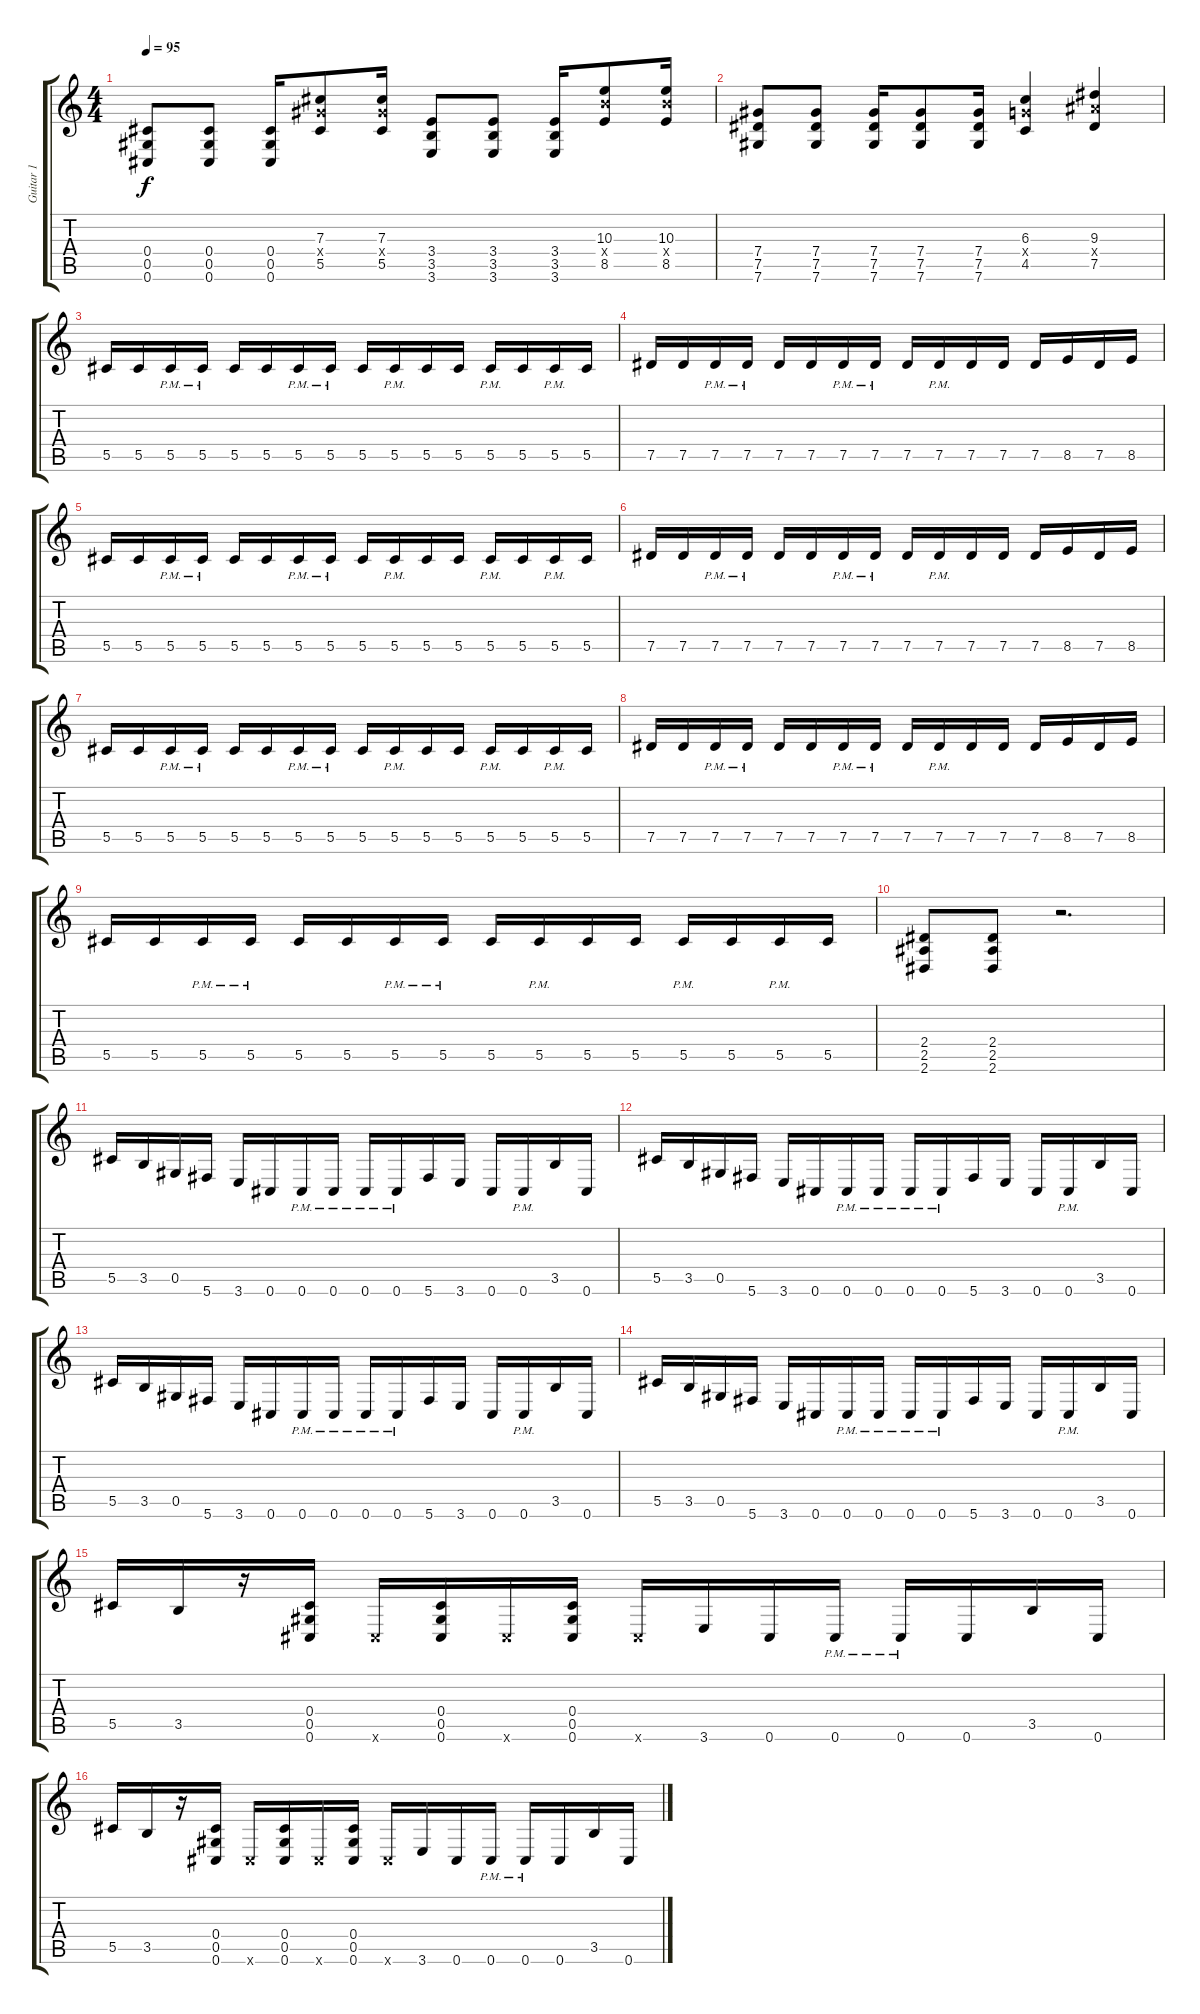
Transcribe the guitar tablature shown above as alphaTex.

\track ("Guitar 1" "Guitar 1") {instrument distortionguitar}
\staff {score tabs}
\tuning (Eb4 Bb3 Gb3 Db3 Ab2 Db2) {hide}
\ts (4 4)
\tempo 95
\clef g2
\ks c
(0.4 0.5 0.6).8{dy f} (0.4 0.5 0.6).8 (0.4 0.5 0.6).16 (7.3 7.4{x} 5.5).8 (7.3 7.4{x} 5.5).16 (3.4 3.5 3.6).8 (3.4 3.5 3.6).8 (3.4 3.5 3.6).16 (10.3 10.4{x} 8.5).8 (10.3 10.4{x} 8.5).16 |
(7.4 7.5 7.6).8 (7.4 7.5 7.6).8 (7.4 7.5 7.6).16 (7.4 7.5 7.6).8 (7.4 7.5 7.6).16 (6.3 6.4{x} 4.5).4 (9.3 9.4{x} 7.5).4 |
5.5.16 5.5.16 5.5{pm}.16 5.5{pm}.16 5.5.16 5.5.16 5.5{pm}.16 5.5{pm}.16 5.5.16 5.5{pm}.16 5.5.16 5.5.16 5.5{pm}.16 5.5.16 5.5{pm}.16 5.5.16 |
7.5.16 7.5.16 7.5{pm}.16 7.5{pm}.16 7.5.16 7.5.16 7.5{pm}.16 7.5{pm}.16 7.5.16 7.5{pm}.16 7.5.16 7.5.16 7.5.16 8.5.16 7.5.16 8.5.16 |
5.5.16 5.5.16 5.5{pm}.16 5.5{pm}.16 5.5.16 5.5.16 5.5{pm}.16 5.5{pm}.16 5.5.16 5.5{pm}.16 5.5.16 5.5.16 5.5{pm}.16 5.5.16 5.5{pm}.16 5.5.16 |
7.5.16 7.5.16 7.5{pm}.16 7.5{pm}.16 7.5.16 7.5.16 7.5{pm}.16 7.5{pm}.16 7.5.16 7.5{pm}.16 7.5.16 7.5.16 7.5.16 8.5.16 7.5.16 8.5.16 |
5.5.16 5.5.16 5.5{pm}.16 5.5{pm}.16 5.5.16 5.5.16 5.5{pm}.16 5.5{pm}.16 5.5.16 5.5{pm}.16 5.5.16 5.5.16 5.5{pm}.16 5.5.16 5.5{pm}.16 5.5.16 |
7.5.16 7.5.16 7.5{pm}.16 7.5{pm}.16 7.5.16 7.5.16 7.5{pm}.16 7.5{pm}.16 7.5.16 7.5{pm}.16 7.5.16 7.5.16 7.5.16 8.5.16 7.5.16 8.5.16 |
5.5.16 5.5.16 5.5{pm}.16 5.5{pm}.16 5.5.16 5.5.16 5.5{pm}.16 5.5{pm}.16 5.5.16 5.5{pm}.16 5.5.16 5.5.16 5.5{pm}.16 5.5.16 5.5{pm}.16 5.5.16 |
(2.4 2.5 2.6).8 (2.4 2.5 2.6).8 r.2{d} |
5.5.16 3.5.16 0.5.16 5.6.16 3.6.16 0.6.16 0.6{pm}.16 0.6{pm}.16 0.6{pm}.16 0.6{pm}.16 5.6.16 3.6.16 0.6.16 0.6{pm}.16 3.5.16 0.6.16 |
5.5.16 3.5.16 0.5.16 5.6.16 3.6.16 0.6.16 0.6{pm}.16 0.6{pm}.16 0.6{pm}.16 0.6{pm}.16 5.6.16 3.6.16 0.6.16 0.6{pm}.16 3.5.16 0.6.16 |
5.5.16 3.5.16 0.5.16 5.6.16 3.6.16 0.6.16 0.6{pm}.16 0.6{pm}.16 0.6{pm}.16 0.6{pm}.16 5.6.16 3.6.16 0.6.16 0.6{pm}.16 3.5.16 0.6.16 |
5.5.16 3.5.16 0.5.16 5.6.16 3.6.16 0.6.16 0.6{pm}.16 0.6{pm}.16 0.6{pm}.16 0.6{pm}.16 5.6.16 3.6.16 0.6.16 0.6{pm}.16 3.5.16 0.6.16 |
5.5.16 3.5.16 r.16 (0.4 0.5 0.6).16 0.6{x}.16 (0.4 0.5 0.6).16 0.6{x}.16 (0.4 0.5 0.6).16 0.6{x}.16 3.6.16 0.6.16 0.6{pm}.16 0.6{pm}.16 0.6.16 3.5.16 0.6.16 |
5.5.16 3.5.16 r.16 (0.4 0.5 0.6).16 0.6{x}.16 (0.4 0.5 0.6).16 0.6{x}.16 (0.4 0.5 0.6).16 0.6{x}.16 3.6.16 0.6.16 0.6{pm}.16 0.6{pm}.16 0.6.16 3.5.16 0.6.16
